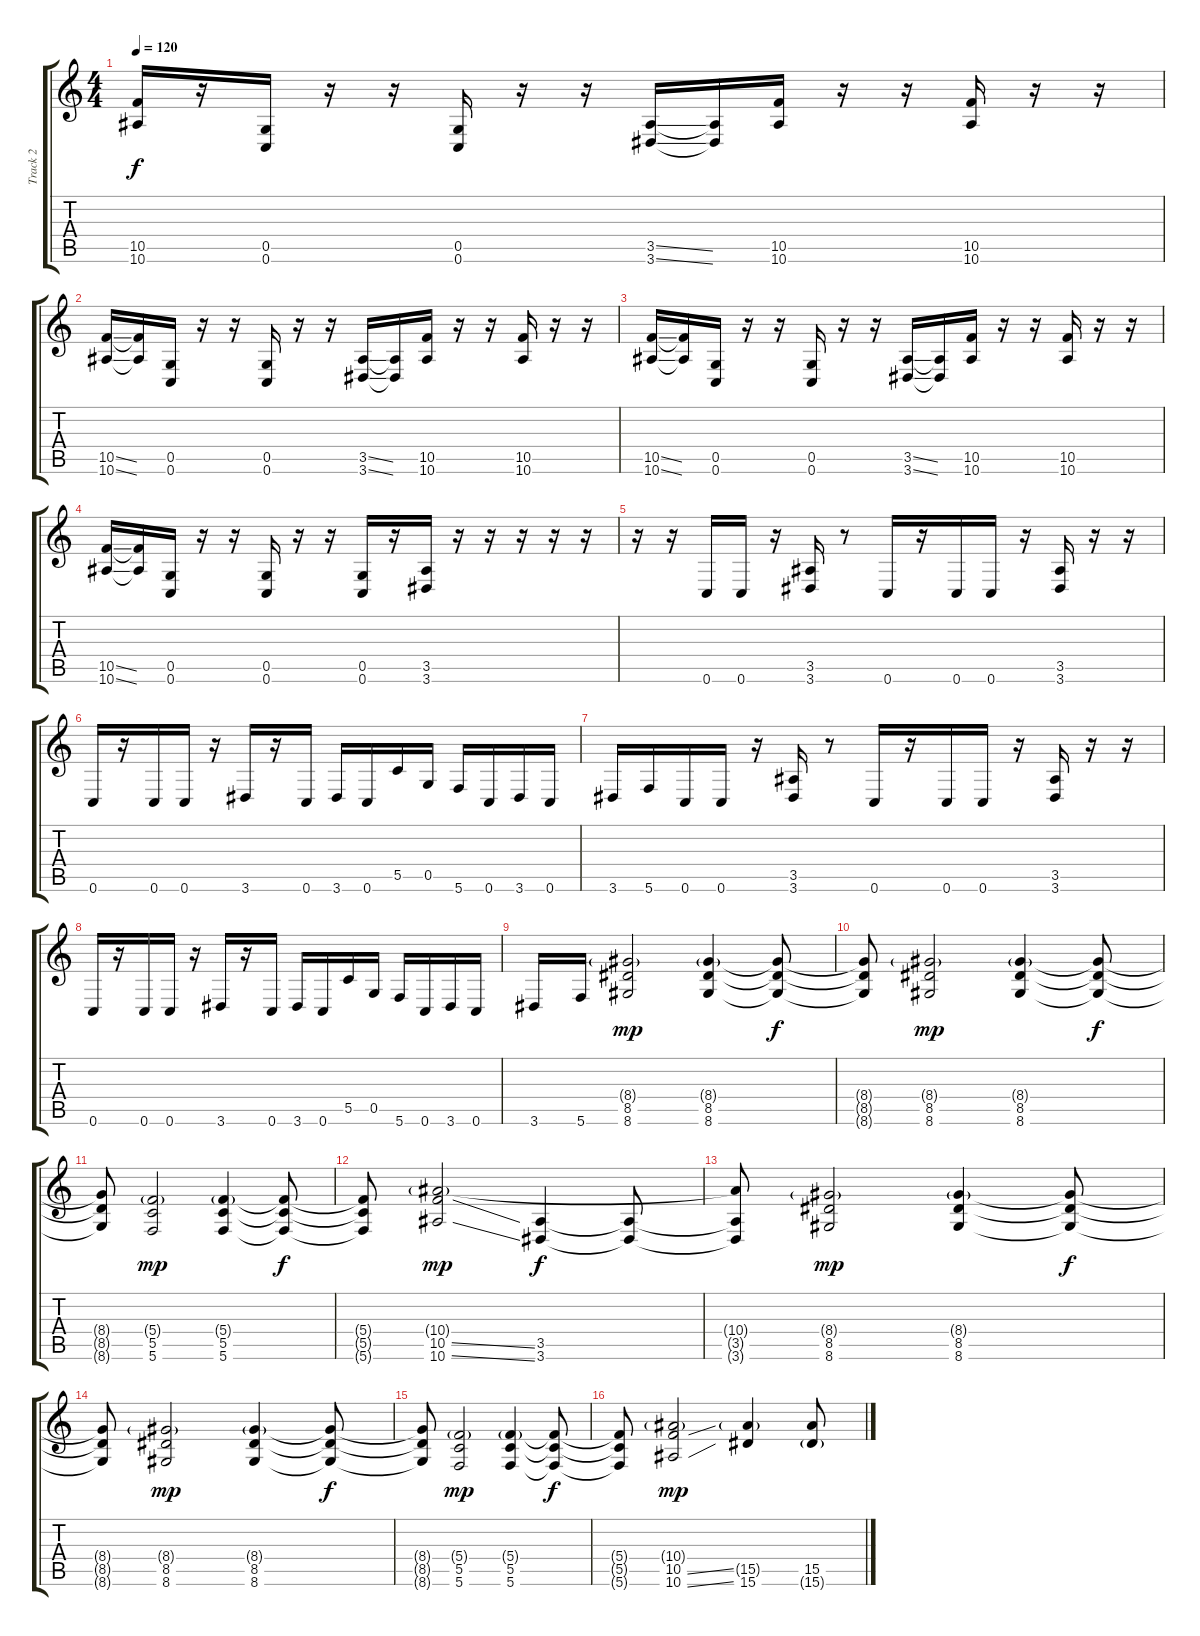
\track ("Track 2" "Track 2") {instrument distortionguitar}
\staff {score tabs}
\tuning (D4 A3 F3 C3 G2 C2) {hide}
\ts (4 4)
\tempo 120
\clef g2
\ks c
(10.5{t} 10.6{t}).16{dy f} r.16 (0.5 0.6).16 r.16 r.16 (0.5 0.6).16 r.16 r.16 (3.5{ss} 3.6{ss}).16 (3.5{t} 3.6{t}).16 (10.5 10.6).16 r.16 r.16 (10.5 10.6).16 r.16 r.16 |
(10.5{ss} 10.6{ss}).16 (10.5{t} 10.6{t}).16 (0.5 0.6).16 r.16 r.16 (0.5 0.6).16 r.16 r.16 (3.5{ss} 3.6{ss}).16 (3.5{t} 3.6{t}).16 (10.5 10.6).16 r.16 r.16 (10.5 10.6).16 r.16 r.16 |
(10.5{ss} 10.6{ss}).16 (10.5{t} 10.6{t}).16 (0.5 0.6).16 r.16 r.16 (0.5 0.6).16 r.16 r.16 (3.5{ss} 3.6{ss}).16 (3.5{t} 3.6{t}).16 (10.5 10.6).16 r.16 r.16 (10.5 10.6).16 r.16 r.16 |
(10.5{ss} 10.6{ss}).16 (10.5{t} 10.6{t}).16 (0.5 0.6).16 r.16 r.16 (0.5 0.6).16 r.16 r.16 (0.5 0.6).16 r.16 (3.5 3.6).16 r.16 r.16 r.16 r.16 r.16 |
r.16 r.16 0.6.16 0.6.16 r.16 (3.5 3.6).16 r.8 0.6.16 r.16 0.6.16 0.6.16 r.16 (3.5 3.6).16 r.16 r.16 |
0.6.16 r.16 0.6.16 0.6.16 r.16 3.6.16 r.16 0.6.16 3.6.16 0.6.16 5.5.16 0.5.16 5.6.16 0.6.16 3.6.16 0.6.16 |
3.6.16 5.6.16 0.6.16 0.6.16 r.16 (3.5 3.6).16 r.8 0.6.16 r.16 0.6.16 0.6.16 r.16 (3.5 3.6).16 r.16 r.16 |
0.6.16 r.16 0.6.16 0.6.16 r.16 3.6.16 r.16 0.6.16 3.6.16 0.6.16 5.5.16 0.5.16 5.6.16 0.6.16 3.6.16 0.6.16 |
3.6.16 5.6.16 (8.4{g} 8.5 8.6).2{dy mp} (8.4{g} 8.5 8.6).4 (8.4{t} 8.5{t} 8.6{t}).8{dy f} |
(8.4{t} 8.5{t} 8.6{t}).8 (8.4{g} 8.5 8.6).2{dy mp} (8.4{g} 8.5 8.6).4 (8.4{t} 8.5{t} 8.6{t}).8{dy f} |
(8.4{t} 8.5{t} 8.6{t}).8 (5.4{g} 5.5 5.6).2{dy mp} (5.4{g} 5.5 5.6).4 (5.4{t} 5.5{t} 5.6{t}).8{dy f} |
(5.4{t} 5.5{t} 5.6{t}).8 (10.4{g} 10.5{ss} 10.6{ss}).2{dy mp} (3.5 3.6).4{dy f} (3.5{t} 3.6{t}).8 |
(10.4{t} 3.5{t} 3.6{t}).8 (8.4{g} 8.5 8.6).2{dy mp} (8.4{g} 8.5 8.6).4 (8.4{t} 8.5{t} 8.6{t}).8{dy f} |
(8.4{t} 8.5{t} 8.6{t}).8 (8.4{g} 8.5 8.6).2{dy mp} (8.4{g} 8.5 8.6).4 (8.4{t} 8.5{t} 8.6{t}).8{dy f} |
(8.4{t} 8.5{t} 8.6{t}).8 (5.4{g} 5.5 5.6).2{dy mp} (5.4{g} 5.5 5.6).4 (5.4{t} 5.5{t} 5.6{t}).8{dy f} |
(5.4{t} 5.5{t} 5.6{t}).8 (10.4{g} 10.5{ss} 10.6{ss}).2{dy mp} (15.5{g} 15.6).4 (15.5 15.6{g}).8
